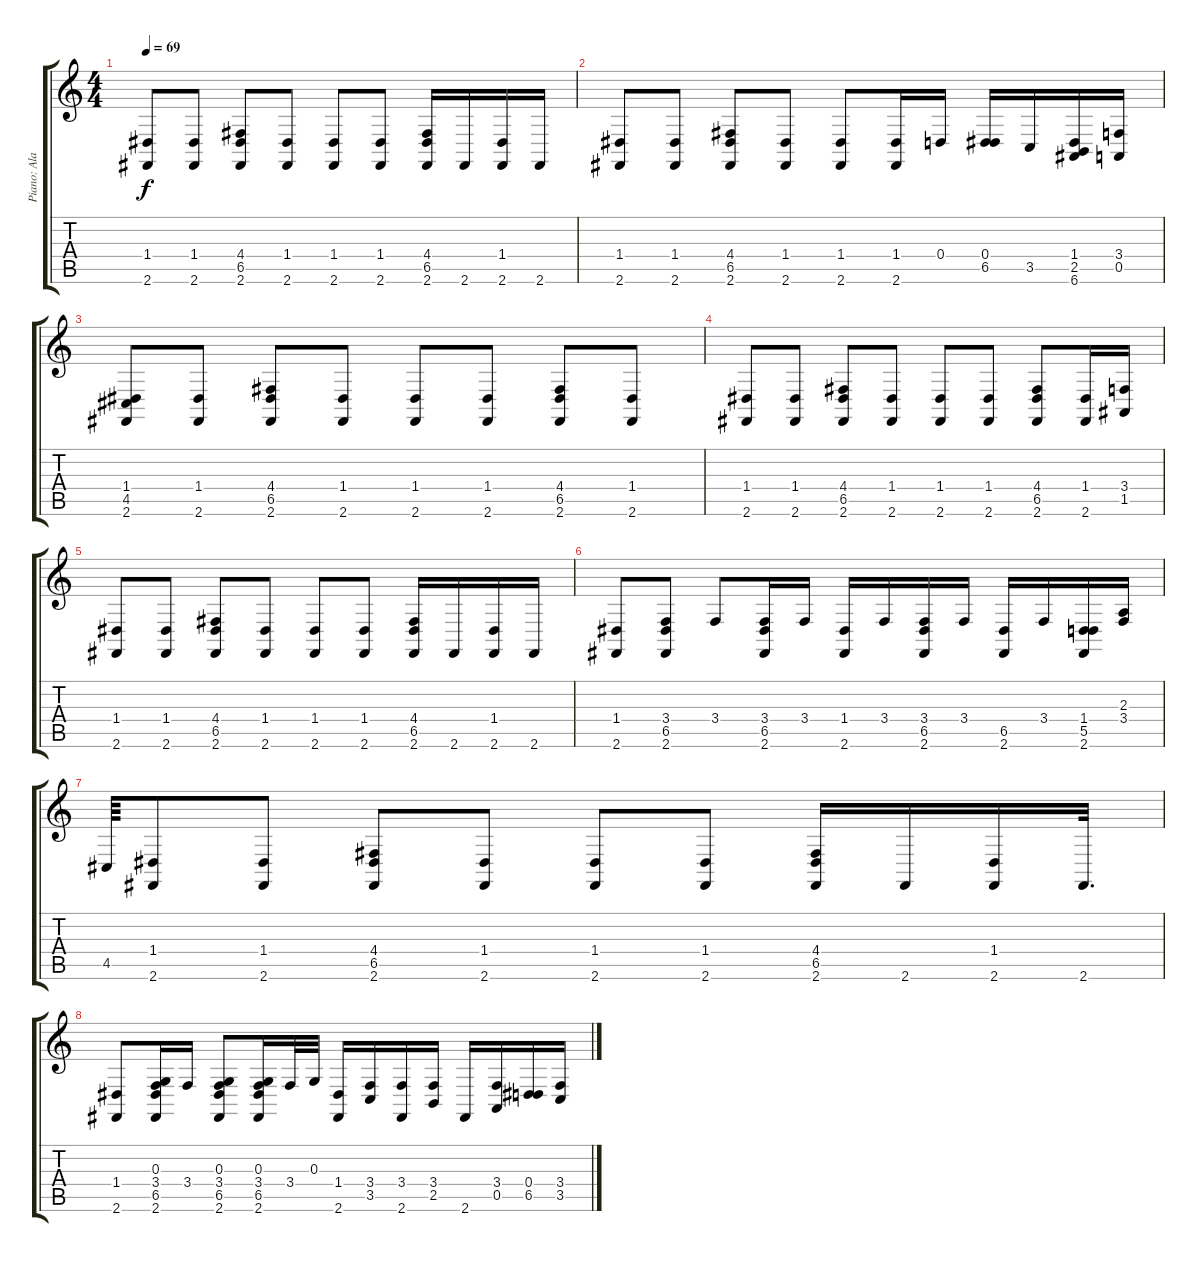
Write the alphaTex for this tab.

\track ("Piano: Alan Pasqua" "Piano: Ala") {instrument electricpiano2}
\staff {score tabs}
\tuning (E4 B3 G3 D3 A2 E2) {hide}
\ts (4 4)
\tempo 69
\clef g2
\ks c
(1.4 2.6).8{dy f} (1.4 2.6).8 (4.4 6.5 2.6).8 (1.4 2.6).8 (1.4 2.6).8 (1.4 2.6).8 (4.4 6.5 2.6).16 2.6.16 (1.4 2.6).16 2.6.16 |
(1.4 2.6).8 (1.4 2.6).8 (4.4 6.5 2.6).8 (1.4 2.6).8 (1.4 2.6).8 (1.4 2.6).16 0.4.16 (0.4 6.5).16 3.5.16 (1.4 2.5 6.6).16 (3.4 0.5).16 |
(1.4 4.5 2.6).8 (1.4 2.6).8 (4.4 6.5 2.6).8 (1.4 2.6).8 (1.4 2.6).8 (1.4 2.6).8 (4.4 6.5 2.6).8 (1.4 2.6).8 |
(1.4 2.6).8 (1.4 2.6).8 (4.4 6.5 2.6).8 (1.4 2.6).8 (1.4 2.6).8 (1.4 2.6).8 (4.4 6.5 2.6).8 (1.4 2.6).16 (3.4 1.5).16 |
(1.4 2.6).8 (1.4 2.6).8 (4.4 6.5 2.6).8 (1.4 2.6).8 (1.4 2.6).8 (1.4 2.6).8 (4.4 6.5 2.6).16 2.6.16 (1.4 2.6).16 2.6.16 |
(1.4 2.6).8 (3.4 6.5 2.6).8 3.4.8 (3.4 6.5 2.6).16 3.4.16 (1.4 2.6).16 3.4.16 (3.4 6.5 2.6).16 3.4.16 (6.5 2.6).16 3.4.16 (1.4 5.5 2.6).16 (2.3 3.4).16 |
4.5.64 (1.4 2.6).8 (1.4 2.6).8 (4.4 6.5 2.6).8 (1.4 2.6).8 (1.4 2.6).8 (1.4 2.6).8 (4.4 6.5 2.6).16 2.6.16 (1.4 2.6).16 2.6.32{d} |
(1.4 2.6).8 (0.3 3.4 6.5 2.6).16 3.4.16 (0.3 3.4 6.5 2.6).8 (0.3 3.4 6.5 2.6).16 3.4.32 0.3.32 (1.4 2.6).16 (3.4 3.5).16 (3.4 2.6).16 (3.4 2.5).16 2.6.16 (3.4 0.5).16 (0.4 6.5).16 (3.4 3.5).16
